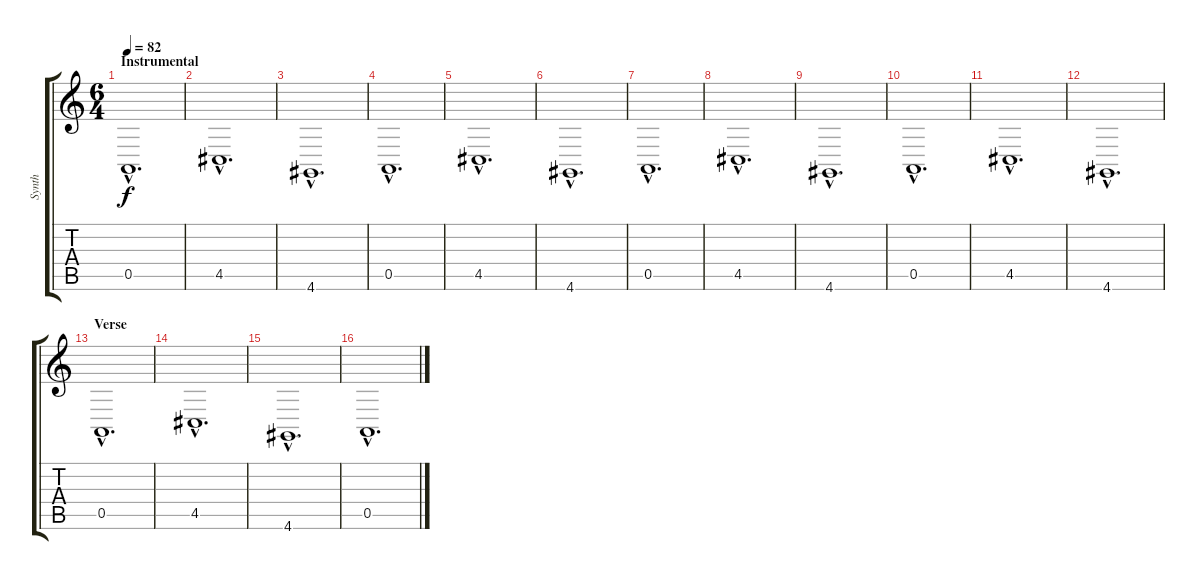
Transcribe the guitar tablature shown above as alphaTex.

\track ("Synth" "Synth") {instrument fx2soundtrack}
\staff {score tabs}
\tuning (E4 B3 G3 D3 A2 E2) {hide}
\ts (6 4)
\section ("" "Instrumental")
\tempo 82
\clef g2
\ks c
0.5{hac}.1{d dy f} |
4.5{hac}.1{d} |
4.6{hac}.1{d} |
0.5{hac}.1{d} |
4.5{hac}.1{d} |
4.6{hac}.1{d} |
0.5{hac}.1{d} |
4.5{hac}.1{d} |
4.6{hac}.1{d} |
0.5{hac}.1{d} |
4.5{hac}.1{d} |
4.6{hac}.1{d} |
\section ("" "Verse")
0.5{hac}.1{d} |
4.5{hac}.1{d} |
4.6{hac}.1{d} |
0.5{hac}.1{d}
